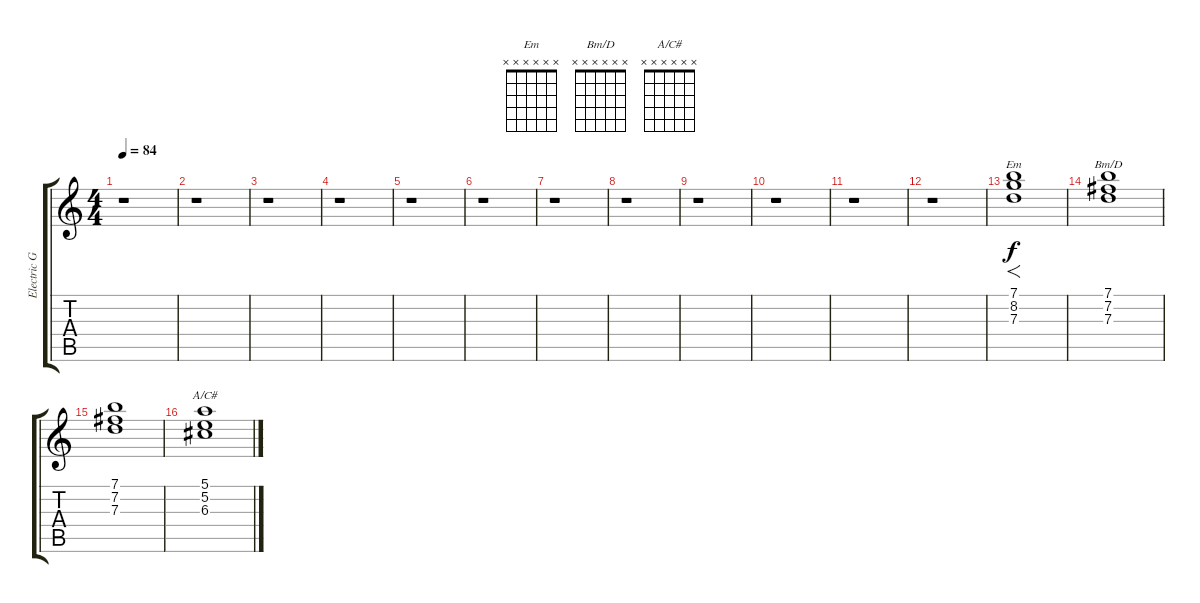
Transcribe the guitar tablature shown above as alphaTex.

\track ("Electric Guitar" "Electric G") {instrument electricguitarjazz}
\staff {score tabs}
\tuning (E4 B3 G3 D3 A2 E2) {hide}
\chord ("Em" x x x x x x) {firstfret 0}
\chord ("Bm/D" x x x x x x) {firstfret 0}
\chord ("A/C#" x x x x x x) {firstfret 0}
\ts (4 4)
\tempo 84
\clef g2
\ks c
r.1{dy f instrument electricguitarjazz} |
r.1 |
r.1 |
r.1 |
r.1 |
r.1 |
r.1 |
r.1 |
r.1 |
r.1 |
r.1 |
r.1 |
(7.1 8.2 7.3).1{f ch "Em"} |
(7.1 7.2 7.3).1{ch "Bm/D"} |
(7.1 7.2 7.3).1 |
(5.1 5.2 6.3).1{ch "A/C#"}
